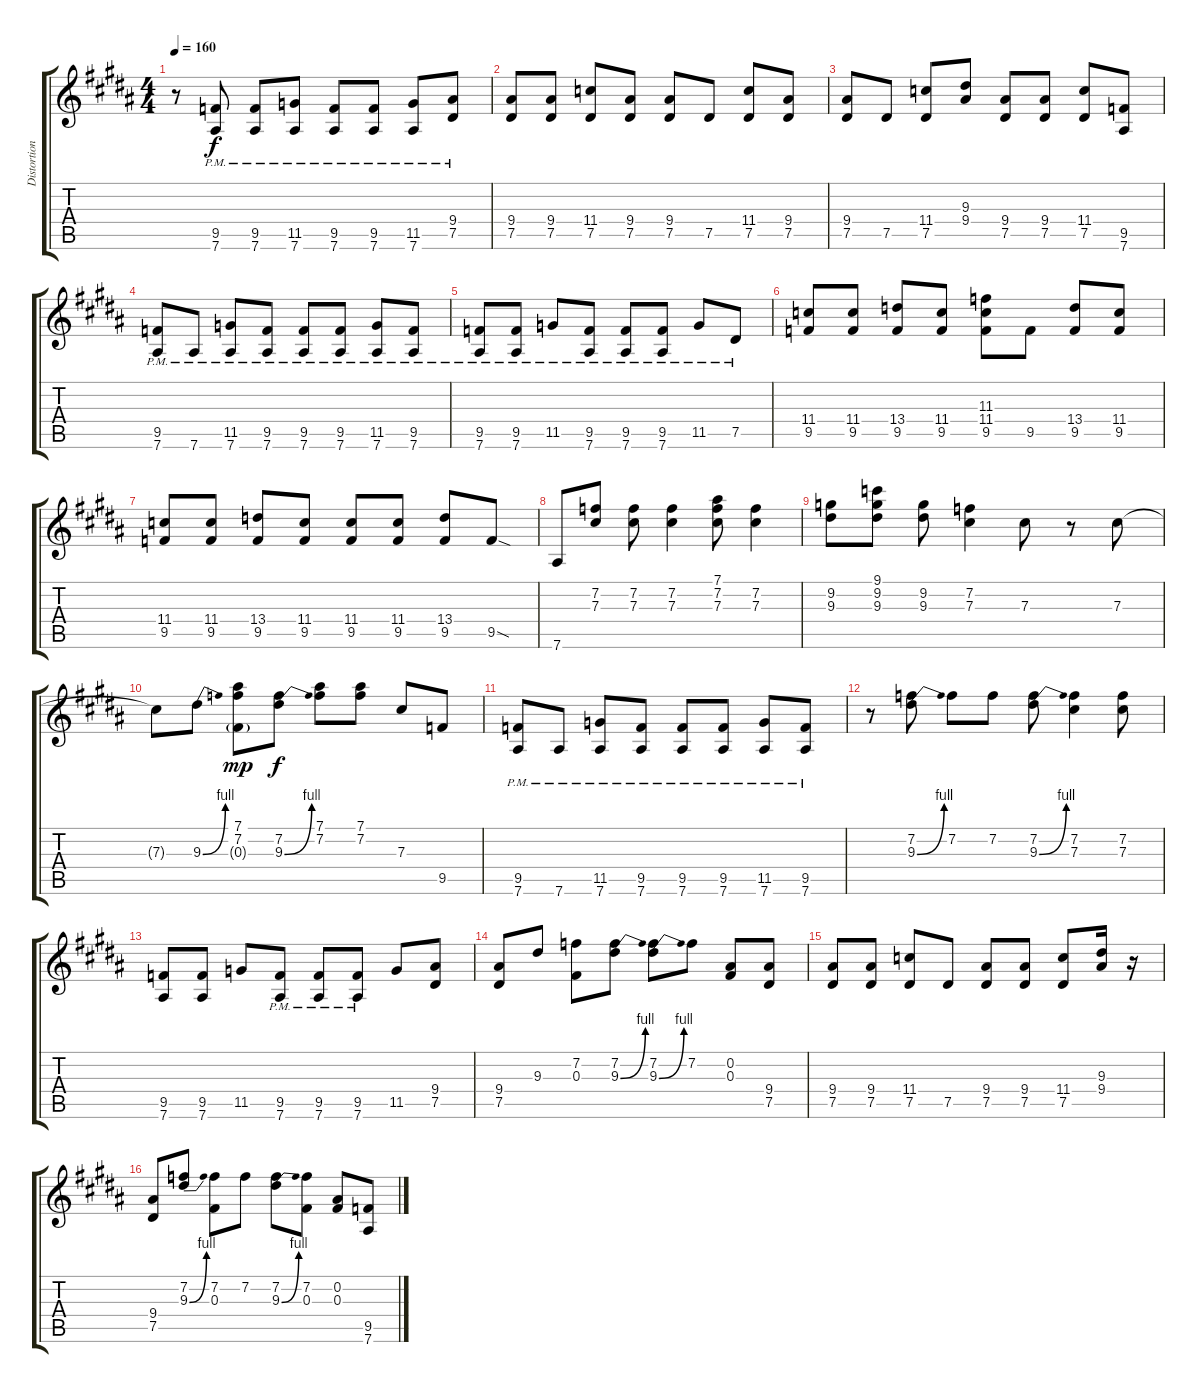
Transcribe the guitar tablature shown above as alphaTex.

\track ("Distortion Guitar" "Distortion") {instrument overdrivenguitar}
\staff {score tabs}
\tuning (Eb4 Bb3 Gb3 Db3 Ab2 Eb2) {hide}
\ts (4 4)
\tempo 160
\clef g2
\ks g#minor
r.8{dy f} (9.5{pm} 7.6{pm}).8 (9.5{pm} 7.6{pm}).8 (11.5{pm} 7.6{pm}).8 (9.5{pm} 7.6{pm}).8 (9.5{pm} 7.6{pm}).8 (11.5{pm} 7.6{pm}).8 (9.4{pm} 7.5{pm}).8 |
\ks b
(9.4 7.5).8 (9.4 7.5).8 (11.4 7.5).8 (9.4 7.5).8 (9.4 7.5).8 7.5.8 (11.4 7.5).8 (9.4 7.5).8 |
\ks g#minor
(9.4 7.5).8 7.5.8 (11.4 7.5).8 (9.3 9.4).8 (9.4 7.5).8 (9.4 7.5).8 (11.4 7.5).8 (9.5 7.6).8 |
(9.5{pm} 7.6{pm}).8 7.6{pm}.8 (11.5{pm} 7.6{pm}).8 (9.5{pm} 7.6{pm}).8 (9.5{pm} 7.6{pm}).8 (9.5{pm} 7.6{pm}).8 (11.5{pm} 7.6{pm}).8 (9.5{pm} 7.6{pm}).8 |
(9.5{pm} 7.6{pm}).8 (9.5{pm} 7.6{pm}).8 11.5{pm}.8 (9.5{pm} 7.6{pm}).8 (9.5{pm} 7.6{pm}).8 (9.5{pm} 7.6{pm}).8 11.5{pm}.8 7.5{pm}.8 |
\ks b
(11.4 9.5).8 (11.4 9.5).8 (13.4 9.5).8 (11.4 9.5).8 (11.3 11.4 9.5).8 9.5.8 (13.4 9.5).8 (11.4 9.5).8 |
\ks g#minor
(11.4 9.5).8 (11.4 9.5).8 (13.4 9.5).8 (11.4 9.5).8 (11.4 9.5).8 (11.4 9.5).8 (13.4 9.5).8 9.5{sod}.8 |
7.6.8 (7.2 7.3).8 (7.2 7.3).8 (7.2 7.3).4 (7.1 7.2 7.3).8 (7.2 7.3).4 |
(9.2 9.3).8 (9.1 9.2 9.3).8 (9.2 9.3).8 (7.2 7.3).4 7.3.8 r.8 7.3.8 |
\ks b
7.3{t}.8 9.3{be (bend 0 0 60 4)}.8 (7.1 7.2 0.3{g}).8{dy mp} (7.2 9.3{be (bend 0 0 60 4)}).8{dy f} (7.1 7.2).8 (7.1 7.2).8 7.3.8 9.5.8 |
\ks g#minor
(9.5{pm} 7.6{pm}).8 7.6{pm}.8 (11.5{pm} 7.6{pm}).8 (9.5{pm} 7.6{pm}).8 (9.5{pm} 7.6{pm}).8 (9.5{pm} 7.6{pm}).8 (11.5{pm} 7.6{pm}).8 (9.5{pm} 7.6{pm}).8 |
r.8 (7.2 9.3{be (bend 0 0 60 4)}).8 7.2.8 7.2.8 (7.2 9.3{be (bend 0 0 60 4)}).8 (7.2 7.3).4 (7.2 7.3).8 |
(9.5 7.6).8 (9.5 7.6).8 11.5.8 (9.5{pm} 7.6{pm}).8 (9.5{pm} 7.6{pm}).8 (9.5{pm} 7.6{pm}).8 11.5.8 (9.4 7.5).8 |
\ks b
(9.4 7.5).8 9.3.8 (7.2 0.3).8 (7.2 9.3{be (bend 0 0 60 4)}).8 (7.2 9.3{be (bend 0 0 60 4)}).8 7.2.8 (0.2 0.3).8 (9.4 7.5).8 |
\ks g#minor
(9.4 7.5).8 (9.4 7.5).8 (11.4 7.5).8 7.5.8 (9.4 7.5).8 (9.4 7.5).8 (11.4 7.5).8 (9.3 9.4).16 r.16 |
(9.4 7.5).8 (7.2 9.3{be (bend 0 0 60 4)}).8 (7.2 0.3).8 7.2.8 (7.2 9.3{be (bend 0 0 60 4)}).8 (7.2 0.3).8 (0.2 0.3).8 (9.5 7.6).8
